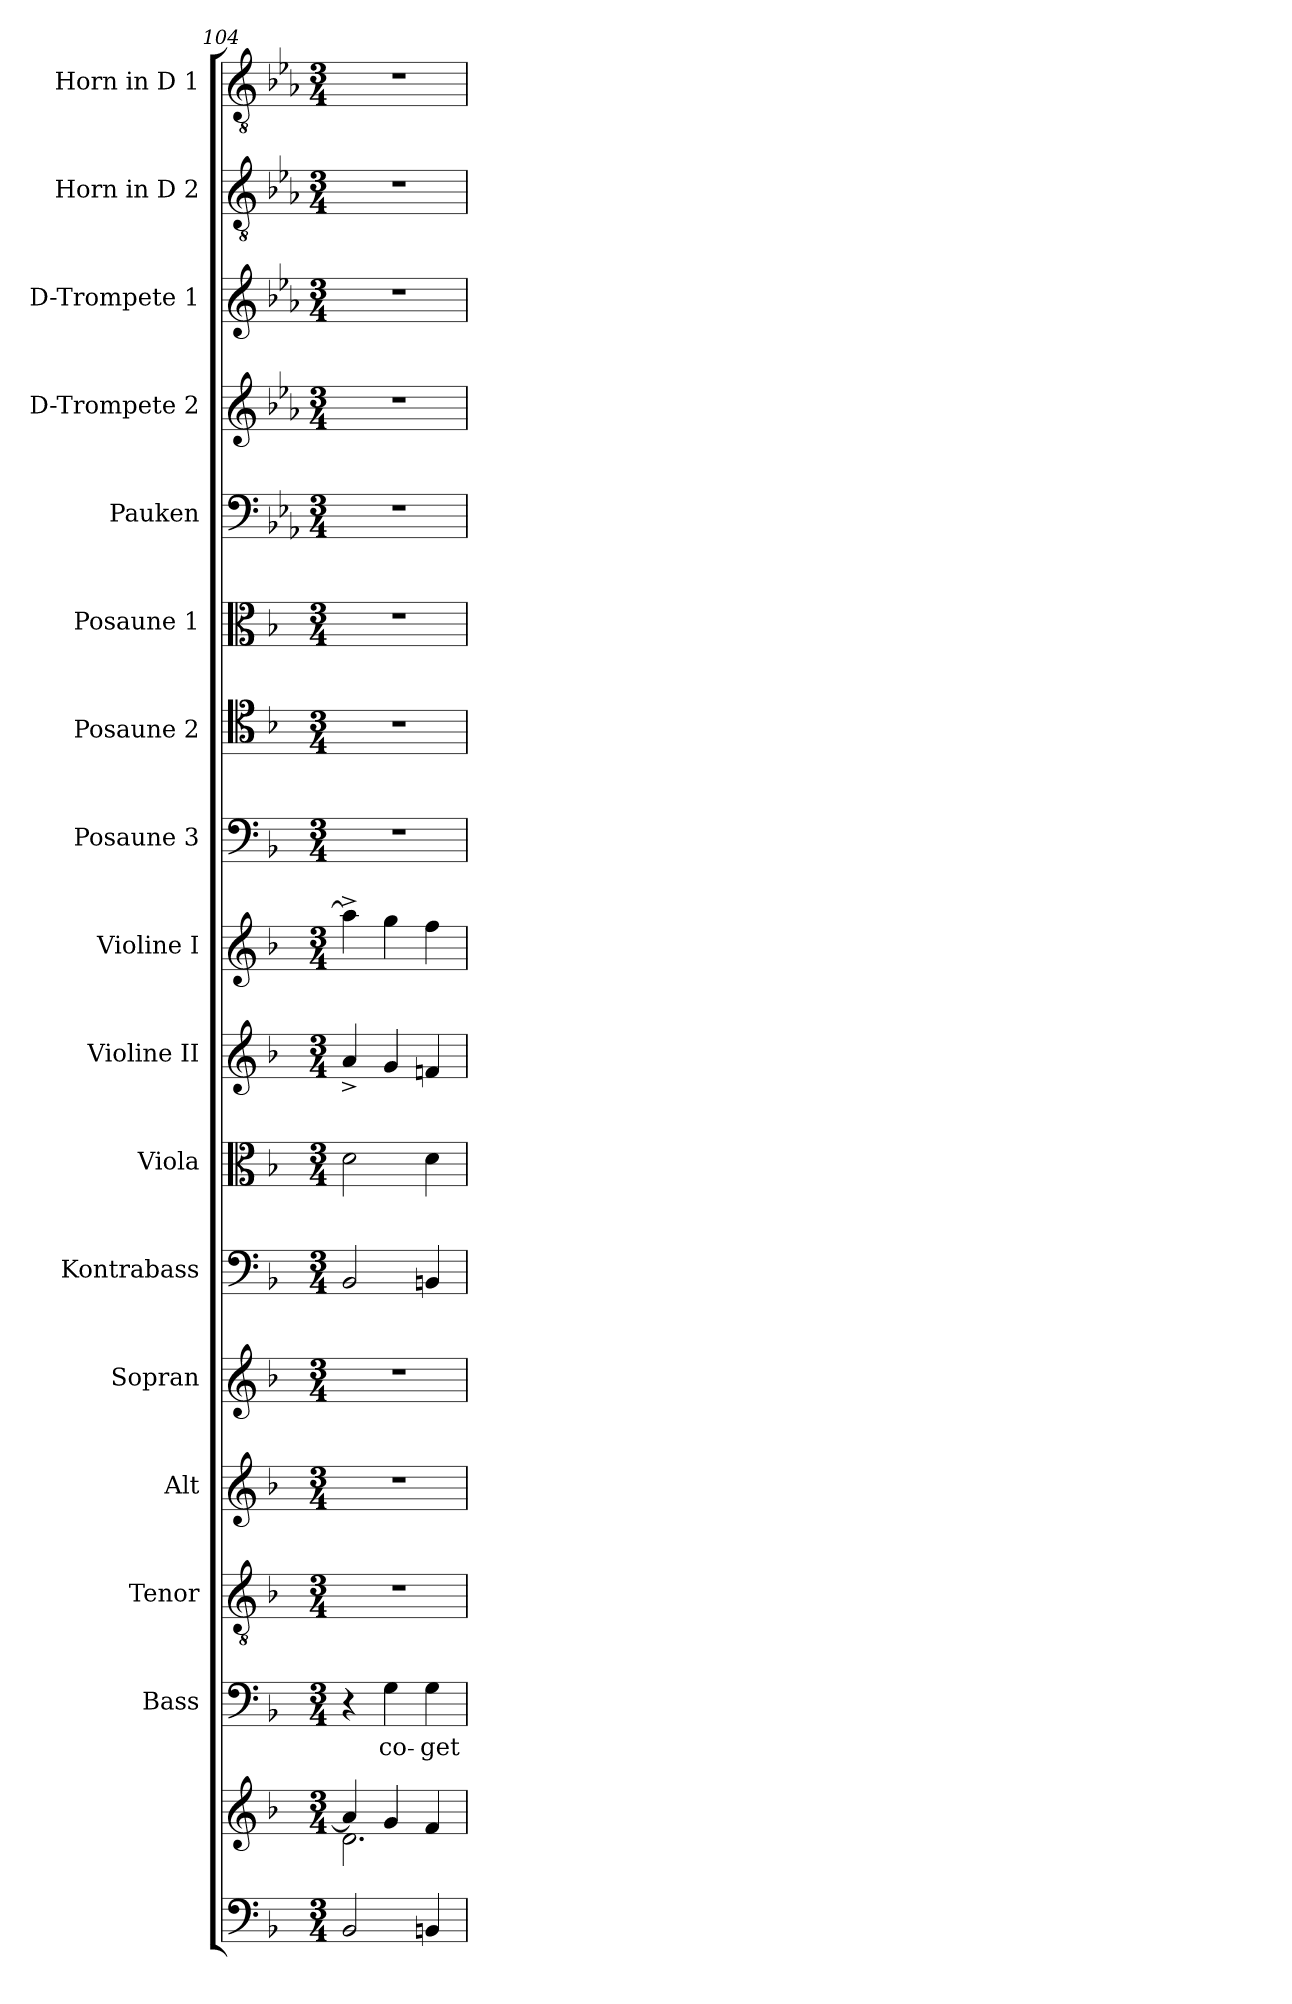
**kern	**kern	**kern	**text	**kern	**kern	**kern	**kern	**kern	**kern	**kern	**kern	**kern	**kern	**kern	**kern	**kern	**kern	**kern
*part17	*part17	*part16	*part16	*part15	*part14	*part13	*part12	*part11	*part10	*part9	*part8	*part7	*part6	*part5	*part4	*part3	*part2	*part1
*staff18	*staff17	*staff16	*staff16	*staff15	*staff14	*staff13	*staff12	*staff11	*staff10	*staff9	*staff8	*staff7	*staff6	*staff5	*staff4	*staff3	*staff2	*staff1
*	*	*I"Bass	*	*I"Tenor	*I"Alt	*I"Sopran	*I"Kontrabass	*I"Viola	*I"Violine II	*I"Violine I	*I"Posaune 3	*I"Posaune 2	*I"Posaune 1	*I"Pauken	*I"D-Trompete 2	*I"D-Trompete 1	*I"Horn in D 2	*I"Horn in D 1
*	*	*I'B.	*	*I'T.	*I'A.	*I'S.	*I'Kb.	*I'Vla.	*I'Vl. II	*I'Vl. I	*I'Pos. 3	*I'Pos. 2	*I'Pos. 1	*I'Pk.	*I'D Trp. 2	*I'D Trp. 1	*I'Hrn. 2	*I'Hrn. 1
*clefF4	*clefG2	*clefF4	*	*clefGv2	*clefG2	*clefG2	*clefF4	*clefC3	*clefG2	*clefG2	*clefF4	*clefC4	*clefC3	*clefF4	*clefG2	*clefG2	*clefGv2	*clefGv2
*	*	*	*	*	*	*	*ITrd7c12	*	*	*	*	*	*	*ITrd-1c-2	*ITrd-1c-2	*ITrd-1c-2	*ITrd-1c-2	*ITrd-1c-2
*k[b-]	*k[b-]	*k[b-]	*	*k[b-]	*k[b-]	*k[b-]	*k[b-]	*k[b-]	*k[b-]	*k[b-]	*k[b-]	*k[b-]	*k[b-]	*k[b-]	*k[b-]	*k[b-]	*k[b-]	*k[b-]
*F:	*F:	*F:	*	*F:	*F:	*F:	*F:	*F:	*F:	*F:	*F:	*F:	*F:	*F:	*F:	*F:	*F:	*F:
*M3/4	*M3/4	*M3/4	*	*M3/4	*M3/4	*M3/4	*M3/4	*M3/4	*M3/4	*M3/4	*M3/4	*M3/4	*M3/4	*M3/4	*M3/4	*M3/4	*M3/4	*M3/4
=104	=104	=104	=104	=104	=104	=104	=104	=104	=104	=104	=104	=104	=104	=104	=104	=104	=104	=104
*	*^	*	*	*	*	*	*	*	*	*	*	*	*	*	*	*	*	*
2BB-/	4a/]	2.d\	4r	.	2.r	2.r	2.r	2BBB-/	2d\	4a^</	4aa^>\]	2.r	2.r	2.r	2.r	2.r	2.r	2.r	2.r
!	!	!	!	!LO:LY:b	!	!	!	!	!	!	!	!	!	!	!	!	!	!	!
.	4g/	.	4G\	co-	.	.	.	.	.	4g/	4gg\	.	.	.	.	.	.	.	.
!	!	!	!	!LO:LY:b	!	!	!	!	!	!	!	!	!	!	!	!	!	!	!
4BBn/	4f/	.	4G\	-get-	.	.	.	4BBBn/	4d\	4fn/	4ff\	.	.	.	.	.	.	.	.
*	*v	*v	*	*	*	*	*	*	*	*	*	*	*	*	*	*	*	*	*
=	=	=	=	=	=	=	=	=	=	=	=	=	=	=	=	=	=	=
*-	*-	*-	*-	*-	*-	*-	*-	*-	*-	*-	*-	*-	*-	*-	*-	*-	*-	*-
